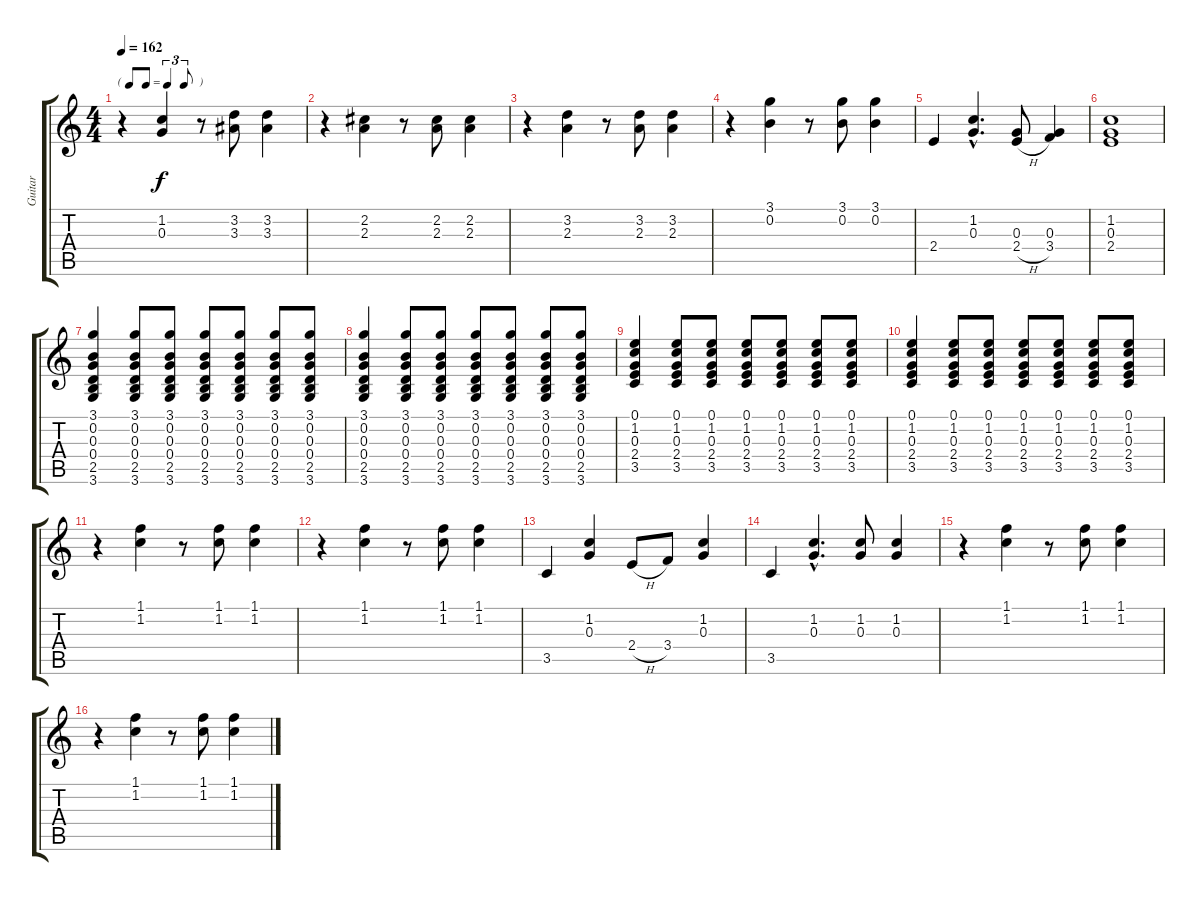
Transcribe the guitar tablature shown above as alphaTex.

\track ("Guitar" "Guitar") {instrument electricguitarclean}
\staff {score tabs}
\tuning (E4 B3 G3 D3 A2 E2) {hide}
\ts (4 4)
\tf triplet8th
\tempo 162
\clef g2
\ks c
r.4{dy f} (1.2 0.3).4 r.8 (3.2 3.3).8 (3.2 3.3).4 |
r.4 (2.2 2.3).4 r.8 (2.2 2.3).8 (2.2 2.3).4 |
r.4 (3.2 2.3).4 r.8 (3.2 2.3).8 (3.2 2.3).4 |
r.4 (3.1 0.2).4 r.8 (3.1 0.2).8 (3.1 0.2).4 |
2.4.4 (1.2{hac} 0.3{hac}).4{d} (0.3 2.4{h}).8 (0.3 3.4).4 |
(1.2 0.3 2.4).1 |
(3.1 0.2 0.3 0.4 2.5 3.6).4 (3.1 0.2 0.3 0.4 2.5 3.6).8 (3.1 0.2 0.3 0.4 2.5 3.6).8 (3.1 0.2 0.3 0.4 2.5 3.6).8 (3.1 0.2 0.3 0.4 2.5 3.6).8 (3.1 0.2 0.3 0.4 2.5 3.6).8 (3.1 0.2 0.3 0.4 2.5 3.6).8 |
(3.1 0.2 0.3 0.4 2.5 3.6).4 (3.1 0.2 0.3 0.4 2.5 3.6).8 (3.1 0.2 0.3 0.4 2.5 3.6).8 (3.1 0.2 0.3 0.4 2.5 3.6).8 (3.1 0.2 0.3 0.4 2.5 3.6).8 (3.1 0.2 0.3 0.4 2.5 3.6).8 (3.1 0.2 0.3 0.4 2.5 3.6).8 |
(0.1 1.2 0.3 2.4 3.5).4 (0.1 1.2 0.3 2.4 3.5).8 (0.1 1.2 0.3 2.4 3.5).8 (0.1 1.2 0.3 2.4 3.5).8 (0.1 1.2 0.3 2.4 3.5).8 (0.1 1.2 0.3 2.4 3.5).8 (0.1 1.2 0.3 2.4 3.5).8 |
(0.1 1.2 0.3 2.4 3.5).4 (0.1 1.2 0.3 2.4 3.5).8 (0.1 1.2 0.3 2.4 3.5).8 (0.1 1.2 0.3 2.4 3.5).8 (0.1 1.2 0.3 2.4 3.5).8 (0.1 1.2 0.3 2.4 3.5).8 (0.1 1.2 0.3 2.4 3.5).8 |
r.4 (1.1 1.2).4 r.8 (1.1 1.2).8 (1.1 1.2).4 |
r.4 (1.1 1.2).4 r.8 (1.1 1.2).8 (1.1 1.2).4 |
3.5.4 (1.2 0.3).4 2.4{h}.8 3.4.8 (1.2 0.3).4 |
3.5.4 (1.2{hac} 0.3{hac}).4{d} (1.2 0.3).8 (1.2 0.3).4 |
r.4 (1.1 1.2).4 r.8 (1.1 1.2).8 (1.1 1.2).4 |
r.4 (1.1 1.2).4 r.8 (1.1 1.2).8 (1.1 1.2).4
